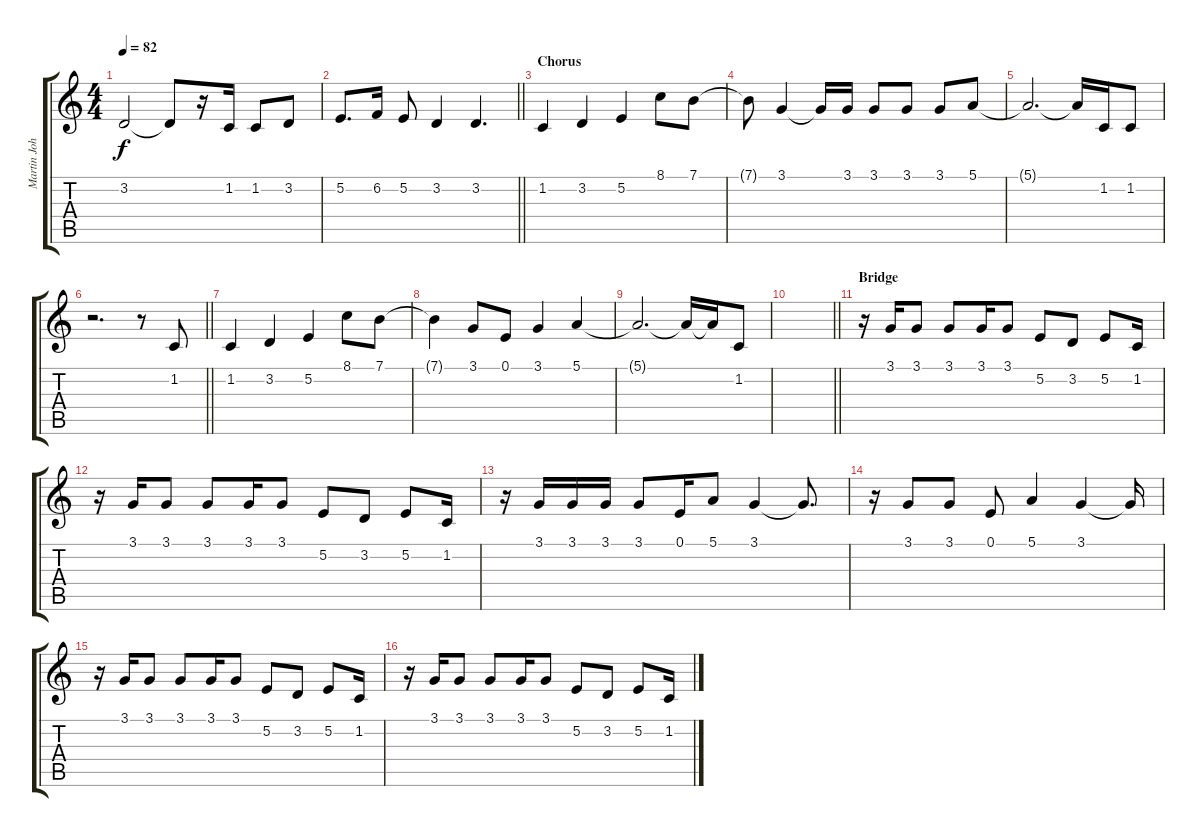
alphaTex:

\track ("Martin Johnson (Vocals)" "Martin Joh") {instrument clarinet}
\staff {score tabs}
\tuning (E4 B3 G3 D3 A2 E2) {hide}
\ts (4 4)
\tempo 82
\clef g2
\ks c
3.2{t}.2{dy f} 3.2{t}.8 r.16 1.2.16 1.2.8 3.2.8 |
\barLineRight lightlight
5.2.8{d} 6.2.16 5.2.8 3.2.4 3.2.4{d} |
\section ("" "Chorus")
1.2.4 3.2.4 5.2.4 8.1.8 7.1.8 |
7.1{t}.8 3.1.4 3.1{t}.16 3.1.16 3.1.8 3.1.8 3.1.8 5.1.8 |
5.1{t}.2{d} 5.1{t}.16 1.2.16 1.2.8 |
\barLineRight lightlight
r.2{d} r.8 1.2.8 |
1.2.4 3.2.4 5.2.4 8.1.8 7.1.8 |
7.1{t}.4 3.1.8 0.1.8 3.1.4 5.1.4 |
5.1{t}.2{d} 5.1{t}.16 5.1{t}.16 1.2.8 |
\barLineRight lightlight
|
\section ("" "Bridge")
r.16 3.1.16 3.1.8 3.1.8 3.1.16 3.1.8 5.2.8 3.2.8 5.2.8 1.2.16 |
r.16 3.1.16 3.1.8 3.1.8 3.1.16 3.1.8 5.2.8 3.2.8 5.2.8 1.2.16 |
r.16 3.1.16 3.1.16 3.1.16 3.1.8 0.1.16 5.1.8 3.1.4 3.1{t}.8{d} |
r.16 3.1.8 3.1.8 0.1.8 5.1.4 3.1.4 3.1{t}.16 |
r.16 3.1.16 3.1.8 3.1.8 3.1.16 3.1.8 5.2.8 3.2.8 5.2.8 1.2.16 |
r.16 3.1.16 3.1.8 3.1.8 3.1.16 3.1.8 5.2.8 3.2.8 5.2.8 1.2.16
